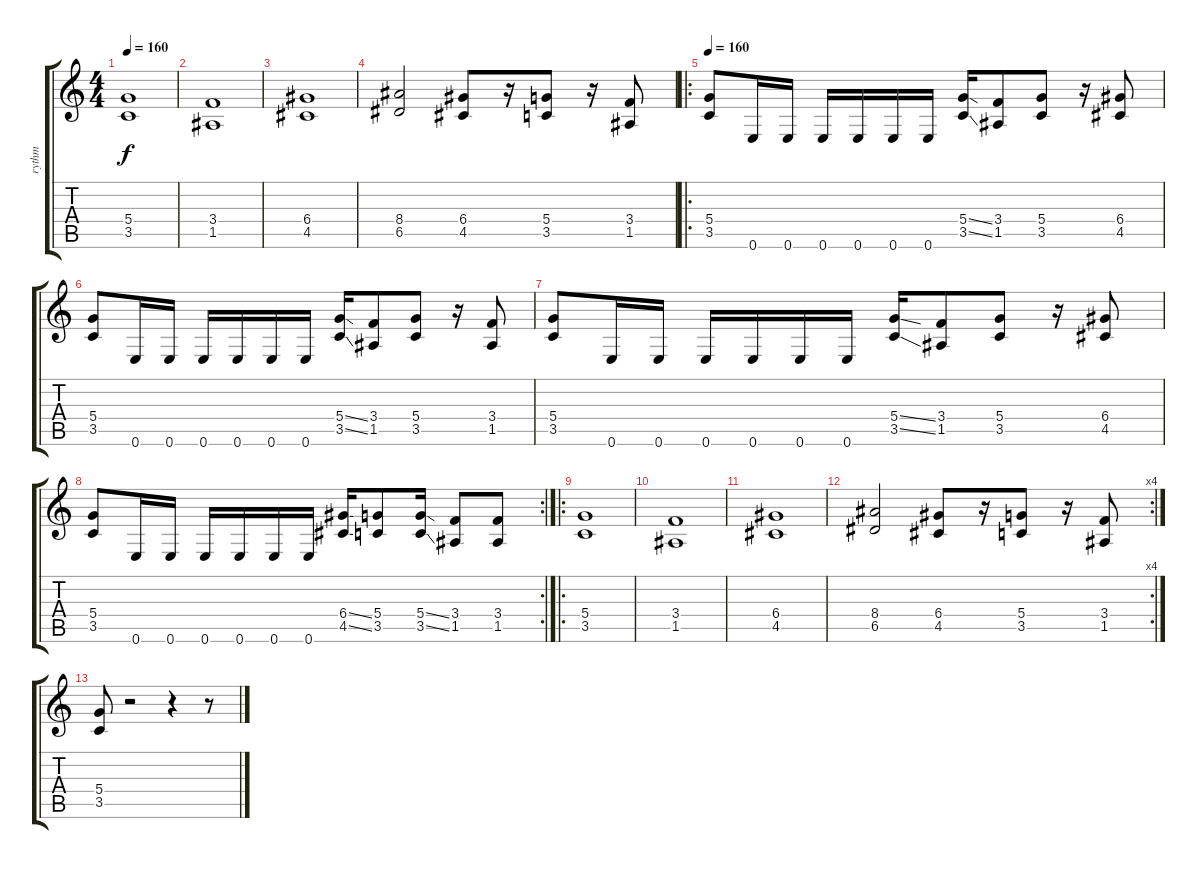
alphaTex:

\track ("rythm" "rythm") {instrument distortionguitar}
\staff {score tabs}
\tuning (E4 B3 G3 D3 A2 E2) {hide}
\ts (4 4)
\tempo 160
\clef g2
\ks c
(5.4 3.5).1{dy f} |
(3.4 1.5).1 |
(6.4 4.5).1 |
(8.4 6.5).2 (6.4 4.5).8 r.16 (5.4 3.5).8 r.16 (3.4 1.5).8 |
\ro
\tempo 160
(5.4 3.5).8 0.6.16 0.6.16 0.6.16 0.6.16 0.6.16 0.6.16 (5.4{ss} 3.5{ss}).16 (3.4 1.5).8 (5.4 3.5).8 r.16 (6.4 4.5).8 |
(5.4 3.5).8 0.6.16 0.6.16 0.6.16 0.6.16 0.6.16 0.6.16 (5.4{ss} 3.5{ss}).16 (3.4 1.5).8 (5.4 3.5).8 r.16 (3.4 1.5).8 |
(5.4 3.5).8 0.6.16 0.6.16 0.6.16 0.6.16 0.6.16 0.6.16 (5.4{ss} 3.5{ss}).16 (3.4 1.5).8 (5.4 3.5).8 r.16 (6.4 4.5).8 |
\rc 2
(5.4 3.5).8 0.6.16 0.6.16 0.6.16 0.6.16 0.6.16 0.6.16 (6.4{ss} 4.5{ss}).16 (5.4 3.5).8 (5.4{ss} 3.5{ss}).16 (3.4 1.5).8 (3.4 1.5).8 |
\ro
(5.4 3.5).1 |
(3.4 1.5).1 |
(6.4 4.5).1 |
\rc 4
(8.4 6.5).2 (6.4 4.5).8 r.16 (5.4 3.5).8 r.16 (3.4 1.5).8 |
(5.4 3.5).8 r.2 r.4 r.8
